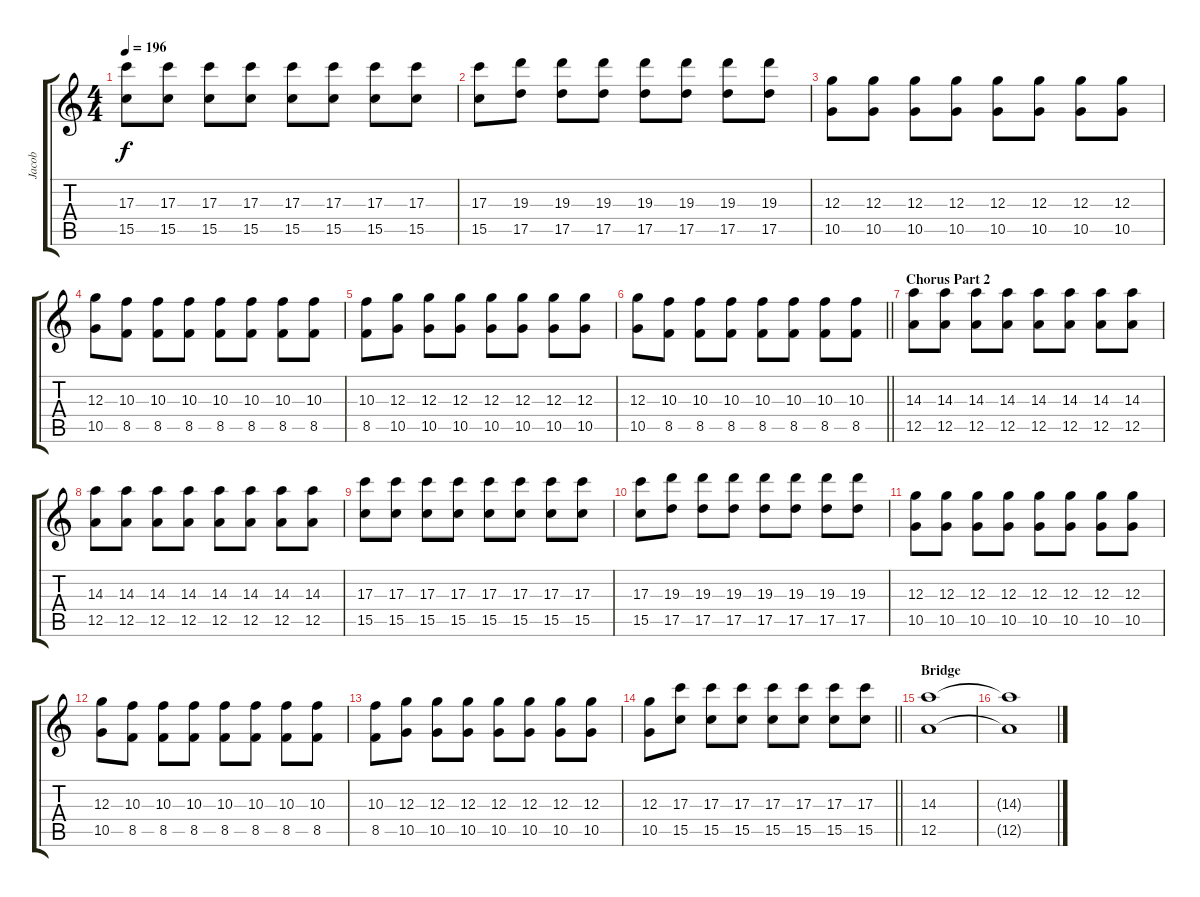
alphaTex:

\track ("Jacob" "Jacob") {instrument distortionguitar}
\staff {score tabs}
\tuning (E4 B3 G3 D3 A2 D2) {hide}
\ts (4 4)
\tempo 196
\clef g2
\ks aminor
(17.3 15.5).8{dy f} (17.3 15.5).8 (17.3 15.5).8 (17.3 15.5).8 (17.3 15.5).8 (17.3 15.5).8 (17.3 15.5).8 (17.3 15.5).8 |
(17.3 15.5).8 (19.3 17.5).8 (19.3 17.5).8 (19.3 17.5).8 (19.3 17.5).8 (19.3 17.5).8 (19.3 17.5).8 (19.3 17.5).8 |
(12.3 10.5).8 (12.3 10.5).8 (12.3 10.5).8 (12.3 10.5).8 (12.3 10.5).8 (12.3 10.5).8 (12.3 10.5).8 (12.3 10.5).8 |
(12.3 10.5).8 (10.3 8.5).8 (10.3 8.5).8 (10.3 8.5).8 (10.3 8.5).8 (10.3 8.5).8 (10.3 8.5).8 (10.3 8.5).8 |
(10.3 8.5).8 (12.3 10.5).8 (12.3 10.5).8 (12.3 10.5).8 (12.3 10.5).8 (12.3 10.5).8 (12.3 10.5).8 (12.3 10.5).8 |
\barLineRight lightlight
(12.3 10.5).8 (10.3 8.5).8 (10.3 8.5).8 (10.3 8.5).8 (10.3 8.5).8 (10.3 8.5).8 (10.3 8.5).8 (10.3 8.5).8 |
\section ("" "Chorus Part 2")
(14.3 12.5).8 (14.3 12.5).8 (14.3 12.5).8 (14.3 12.5).8 (14.3 12.5).8 (14.3 12.5).8 (14.3 12.5).8 (14.3 12.5).8 |
(14.3 12.5).8 (14.3 12.5).8 (14.3 12.5).8 (14.3 12.5).8 (14.3 12.5).8 (14.3 12.5).8 (14.3 12.5).8 (14.3 12.5).8 |
(17.3 15.5).8 (17.3 15.5).8 (17.3 15.5).8 (17.3 15.5).8 (17.3 15.5).8 (17.3 15.5).8 (17.3 15.5).8 (17.3 15.5).8 |
(17.3 15.5).8 (19.3 17.5).8 (19.3 17.5).8 (19.3 17.5).8 (19.3 17.5).8 (19.3 17.5).8 (19.3 17.5).8 (19.3 17.5).8 |
(12.3 10.5).8 (12.3 10.5).8 (12.3 10.5).8 (12.3 10.5).8 (12.3 10.5).8 (12.3 10.5).8 (12.3 10.5).8 (12.3 10.5).8 |
(12.3 10.5).8 (10.3 8.5).8 (10.3 8.5).8 (10.3 8.5).8 (10.3 8.5).8 (10.3 8.5).8 (10.3 8.5).8 (10.3 8.5).8 |
(10.3 8.5).8 (12.3 10.5).8 (12.3 10.5).8 (12.3 10.5).8 (12.3 10.5).8 (12.3 10.5).8 (12.3 10.5).8 (12.3 10.5).8 |
\barLineRight lightlight
(12.3 10.5).8 (17.3 15.5).8 (17.3 15.5).8 (17.3 15.5).8 (17.3 15.5).8 (17.3 15.5).8 (17.3 15.5).8 (17.3 15.5).8 |
\section ("" "Bridge")
(14.3 12.5).1 |
(14.3{t} 12.5{t}).1
